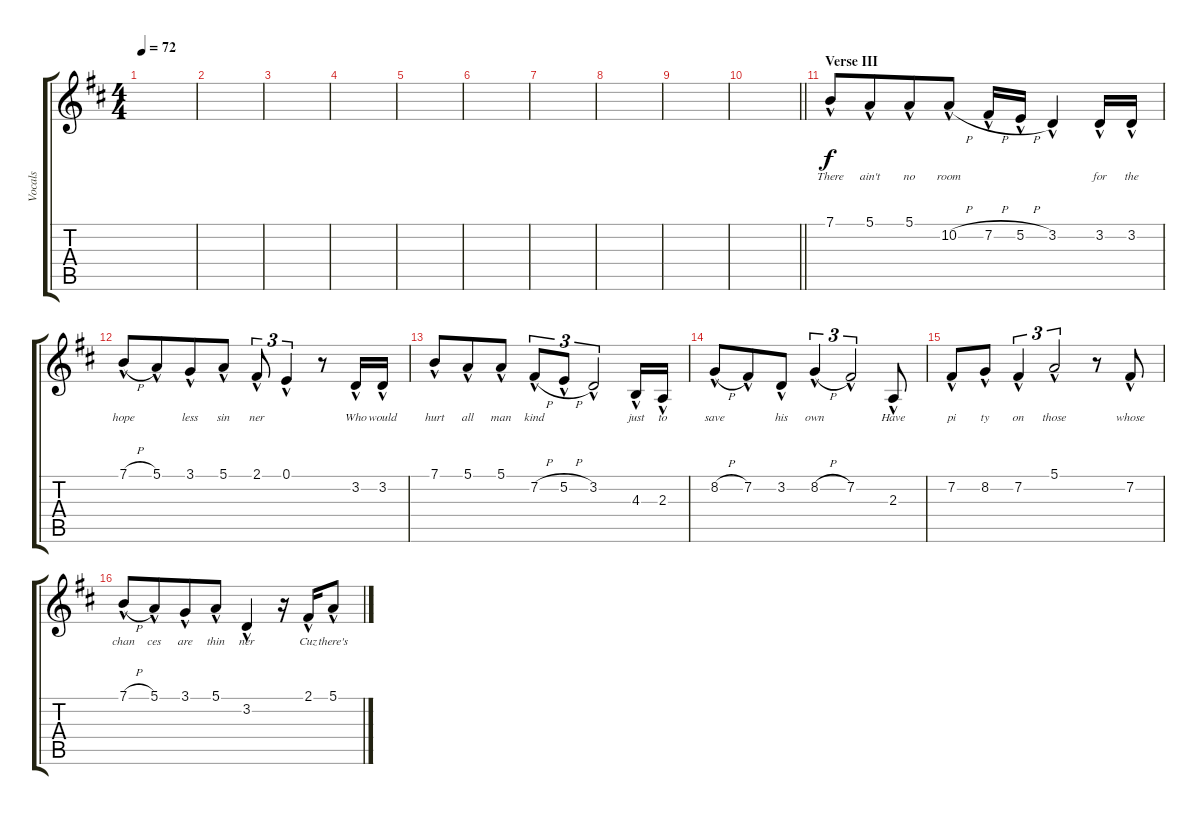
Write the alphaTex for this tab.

\track ("Vocals" "Vocals") {instrument lead2sawtooth}
\staff {score tabs}
\tuning (E4 B3 G3 D3 A2 E2) {hide}
\ts (4 4)
\tempo 72
\clef g2
\ks d
|
|
|
|
|
|
|
|
|
\barLineRight lightlight
|
\section ("" "Verse III")
7.1{hac}.8{lyrics (0 "There") lyrics (1 "") lyrics (2 "") lyrics (3 "") lyrics (4 "")} 5.1{hac}.8{lyrics (0 "ain't") lyrics (1 "") lyrics (2 "") lyrics (3 "") lyrics (4 "") beam merge} 5.1{hac}.8{lyrics (0 "no") lyrics (1 "") lyrics (2 "") lyrics (3 "") lyrics (4 "")} 10.2{h hac}.8{lyrics (0 "room") lyrics (1 "") lyrics (2 "") lyrics (3 "") lyrics (4 "") beam split} 7.2{h hac}.16{lyrics (0 "") lyrics (1 "") lyrics (2 "") lyrics (3 "") lyrics (4 "")} 5.2{h hac}.16{lyrics (0 "") lyrics (1 "") lyrics (2 "") lyrics (3 "") lyrics (4 "")} 3.2{hac}.4{lyrics (0 "") lyrics (1 "") lyrics (2 "") lyrics (3 "") lyrics (4 "")} 3.2{hac}.16{lyrics (0 "for") lyrics (1 "") lyrics (2 "") lyrics (3 "") lyrics (4 "")} 3.2{hac}.16{lyrics (0 "the") lyrics (1 "") lyrics (2 "") lyrics (3 "") lyrics (4 "")} |
7.1{h hac}.8{lyrics (0 "hope") lyrics (1 "") lyrics (2 "") lyrics (3 "") lyrics (4 "")} 5.1{hac}.8{lyrics (0 "") lyrics (1 "") lyrics (2 "") lyrics (3 "") lyrics (4 "") beam merge} 3.1{hac}.8{lyrics (0 "less") lyrics (1 "") lyrics (2 "") lyrics (3 "") lyrics (4 "")} 5.1{hac}.8{lyrics (0 "sin") lyrics (1 "") lyrics (2 "") lyrics (3 "") lyrics (4 "") beam split} 2.1{hac}.8{tu (3 2) lyrics (0 "ner") lyrics (1 "") lyrics (2 "") lyrics (3 "") lyrics (4 "")} 0.1{hac}.4{tu (3 2) lyrics (0 "") lyrics (1 "") lyrics (2 "") lyrics (3 "") lyrics (4 "")} r.8 3.2{hac}.16{lyrics (0 "Who") lyrics (1 "") lyrics (2 "") lyrics (3 "") lyrics (4 "")} 3.2{hac}.16{lyrics (0 "would") lyrics (1 "") lyrics (2 "") lyrics (3 "") lyrics (4 "")} |
7.1{hac}.8{lyrics (0 "hurt") lyrics (1 "") lyrics (2 "") lyrics (3 "") lyrics (4 "")} 5.1{hac}.8{lyrics (0 "all") lyrics (1 "") lyrics (2 "") lyrics (3 "") lyrics (4 "") beam merge} 5.1{hac}.8{lyrics (0 "man") lyrics (1 "") lyrics (2 "") lyrics (3 "") lyrics (4 "")} 7.2{h hac}.8{tu (3 2) lyrics (0 "kind") lyrics (1 "") lyrics (2 "") lyrics (3 "") lyrics (4 "")} 5.2{h hac}.8{tu (3 2) lyrics (0 "") lyrics (1 "") lyrics (2 "") lyrics (3 "") lyrics (4 "")} 3.2{hac}.2{tu (3 2) lyrics (0 "") lyrics (1 "") lyrics (2 "") lyrics (3 "") lyrics (4 "")} 4.3{hac}.16{lyrics (0 "just") lyrics (1 "") lyrics (2 "") lyrics (3 "") lyrics (4 "")} 2.3{hac}.16{lyrics (0 "to") lyrics (1 "") lyrics (2 "") lyrics (3 "") lyrics (4 "")} |
8.2{h hac}.8{lyrics (0 "save") lyrics (1 "") lyrics (2 "") lyrics (3 "") lyrics (4 "")} 7.2{hac}.8{lyrics (0 "") lyrics (1 "") lyrics (2 "") lyrics (3 "") lyrics (4 "") beam merge} 3.2{hac}.8{lyrics (0 "his") lyrics (1 "") lyrics (2 "") lyrics (3 "") lyrics (4 "")} 8.2{h hac}.4{tu (3 2) lyrics (0 "own") lyrics (1 "") lyrics (2 "") lyrics (3 "") lyrics (4 "")} 7.2{hac}.2{tu (3 2) lyrics (0 "") lyrics (1 "") lyrics (2 "") lyrics (3 "") lyrics (4 "")} 2.3{hac}.8{lyrics (0 "Have") lyrics (1 "") lyrics (2 "") lyrics (3 "") lyrics (4 "")} |
7.2{hac}.8{lyrics (0 "pi") lyrics (1 "") lyrics (2 "") lyrics (3 "") lyrics (4 "")} 8.2{hac}.8{lyrics (0 "ty") lyrics (1 "") lyrics (2 "") lyrics (3 "") lyrics (4 "")} 7.2{hac}.4{tu (3 2) lyrics (0 "on") lyrics (1 "") lyrics (2 "") lyrics (3 "") lyrics (4 "")} 5.1{hac}.2{tu (3 2) lyrics (0 "those") lyrics (1 "") lyrics (2 "") lyrics (3 "") lyrics (4 "")} r.8 7.2{hac}.8{lyrics (0 "whose") lyrics (1 "") lyrics (2 "") lyrics (3 "") lyrics (4 "")} |
7.1{h hac}.8{lyrics (0 "chan") lyrics (1 "") lyrics (2 "") lyrics (3 "") lyrics (4 "")} 5.1{hac}.8{lyrics (0 "ces") lyrics (1 "") lyrics (2 "") lyrics (3 "") lyrics (4 "") beam merge} 3.1{hac}.8{lyrics (0 "are") lyrics (1 "") lyrics (2 "") lyrics (3 "") lyrics (4 "")} 5.1{hac}.8{lyrics (0 "thin") lyrics (1 "") lyrics (2 "") lyrics (3 "") lyrics (4 "")} 3.2{hac}.4{lyrics (0 "ner") lyrics (1 "") lyrics (2 "") lyrics (3 "") lyrics (4 "")} r.16 2.1{hac}.16{lyrics (0 "Cuz") lyrics (1 "") lyrics (2 "") lyrics (3 "") lyrics (4 "")} 5.1{hac}.8{lyrics (0 "there's") lyrics (1 "") lyrics (2 "") lyrics (3 "") lyrics (4 "")}
